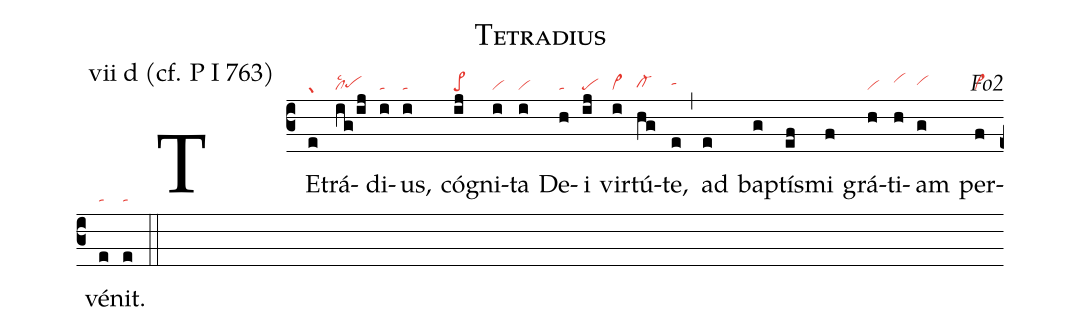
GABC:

name: Tetradius;
commentary: Fo2;
annotation: vii d (cf. P I 763);
mode: 7;
nabc-lines: 1;
%%
(c3)
TE(e|gr)trá(ig/ij|cllsc2pehg)di(i|ta)us,(i|ta) có(ij|pe>)gni(i|vi)ta(i|vi) De(h|ta)i(ij|pe) vir(i|vi>)tú(hg|cl-hg)te,(e|tahh) (,)
ad(e) ba(g)ptí(ef)smi(f) grá(h|vi)ti(h|vihi)am(g|vihh) per(f|vi>)vé(e|tahg)nit.(e|tahg) (::)
